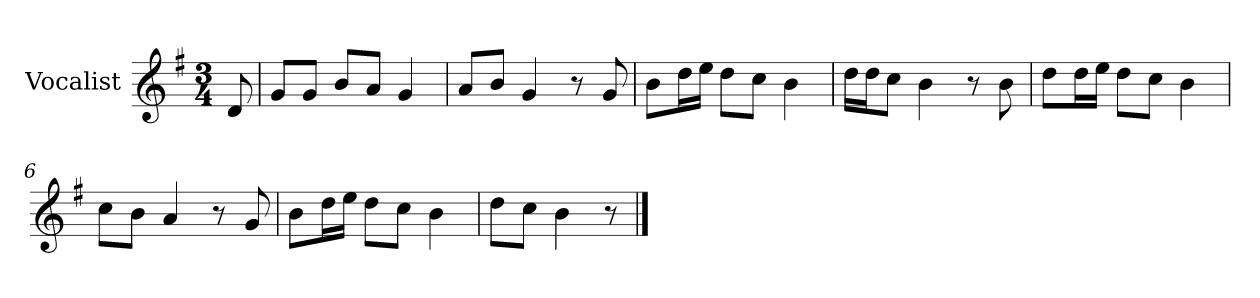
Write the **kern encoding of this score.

**kern
*part1
*staff1
*I"Vocalist
*k[f#]
*G:
*M3/4
=
8d
=1
8gL
8gJ
8bL
8aJ
4g
=2
8aL
8bJ
4g
8r
8g
=3
8bL
16ddL
16eeJJ
8ddL
8ccJ
4b
=4
16ddLL
16ddJ
8ccJ
4b
8r
8b
=5
8ddL
16ddL
16eeJJ
8ddL
8ccJ
4b
=6
8ccL
8bJ
4a
8r
8g
=7
8bL
16ddL
16eeJJ
8ddL
8ccJ
4b
=8
8ddL
8ccJ
4b
8r
==
*-
